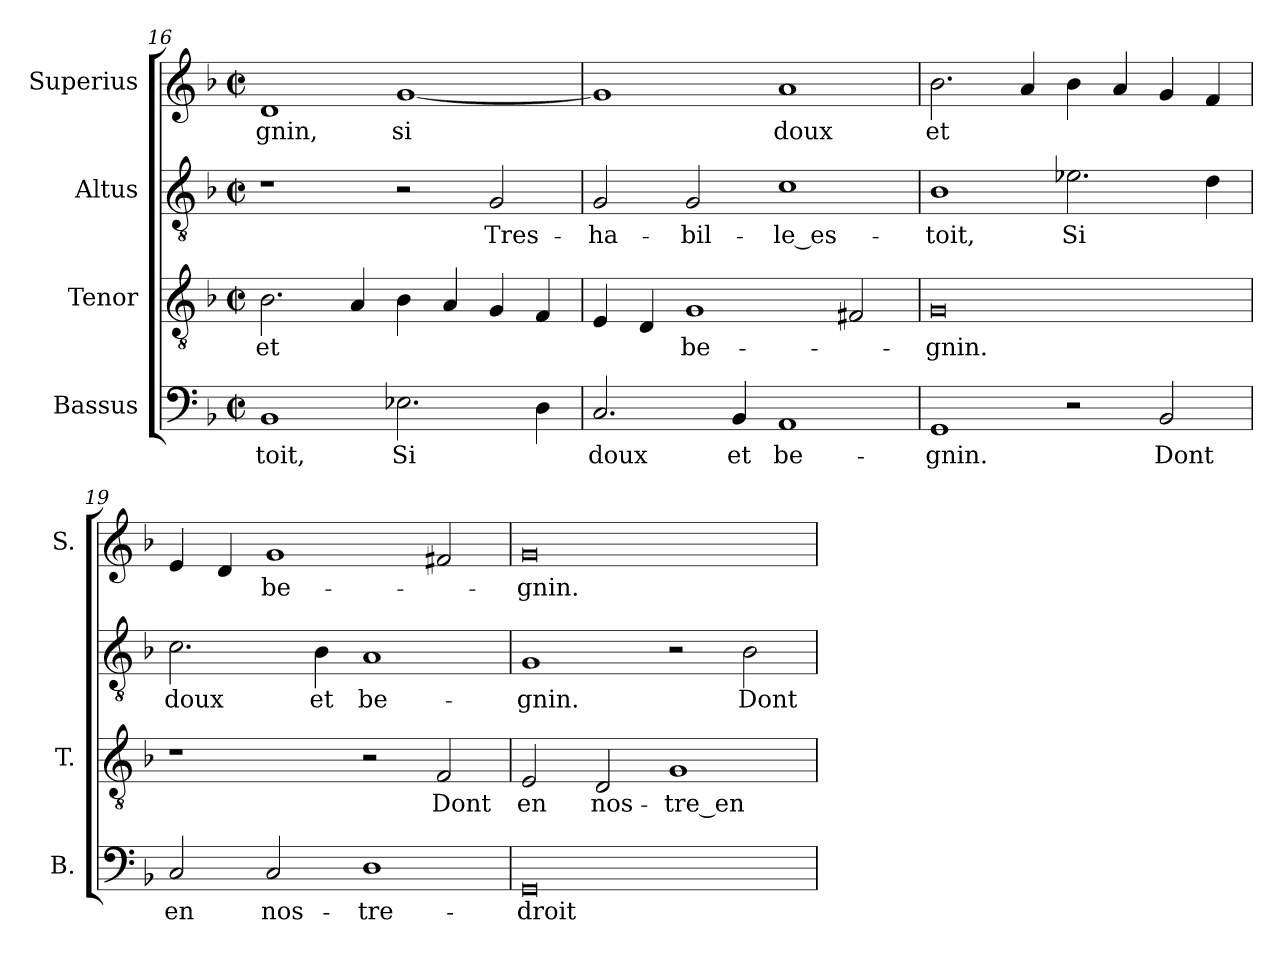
**kern	**text	**kern	**text	**kern	**text	**kern	**text
*part4	*part4	*part3	*part3	*part2	*part2	*part1	*part1
*staff4	*staff4	*staff3	*staff3	*staff2	*staff2	*staff1	*staff1
*I"Bassus	*	*I"Tenor	*	*I"Altus	*	*I"Superius	*
*I'B.	*	*I'T.	*	*	*	*I'S.	*
*clefF4	*	*clefGv2	*	*clefGv2	*	*clefG2	*
*	*	*ITrd7c12	*	*ITrd7c12	*	*	*
*k[b-]	*	*k[b-]	*	*k[b-]	*	*k[b-]	*
*F:	*	*F:	*	*F:	*	*F:	*
*M2/2	*	*M2/2	*	*M2/2	*	*M2/2	*
*met(c|)	*	*met(c|)	*	*met(c|)	*	*met(c|)	*
=16	=16	=16	=16	=16	=16	=16	=16
!	!LO:LY:b:color=#000000	!	!	!	!	!	!
!	!	!	!LO:LY:b:color=#000000	!	!	!	!
!	!	!	!	!	!	!	!LO:LY:b:color=#000000
1BB-i	-toit,	2.BB-i\	et	1r	.	1di	-gnin,
.	.	4AAi/	.	.	.	.	.
!	!LO:LY:b:color=#000000	!	!	!	!	!	!
!	!	!	!	!	!	!	!LO:LY:b:color=#000000
2.E-Xi\	Si	4BB-i\	.	2r	.	[<1gi	si
.	.	4AAi/	.	.	.	.	.
!	!	!	!	!	!LO:LY:b:color=#000000	!	!
.	.	4GGi/	.	2GGi/	Tres-	.	.
4Di\	.	4FFi/	.	.	.	.	.
!!LO:PB:g=z
=17	=17	=17	=17	=17	=17	=17	=17
!	!LO:LY:b:color=#000000	!	!	!	!	!	!
!	!	!	!	!	!LO:LY:b:color=#000000	!	!
2.Ci/	doux	4EEi/	.	2GGi/	-ha-	1gi]	.
.	.	4DDi/	.	.	.	.	.
!	!	!	!LO:LY:b:color=#000000	!	!	!	!
!	!	!	!	!	!LO:LY:b:color=#000000	!	!
.	.	1GGi	be-	2GGi/	-bil-	.	.
!	!LO:LY:b:color=#000000	!	!	!	!	!	!
4BB-i/	et	.	.	.	.	.	.
!	!LO:LY:b:color=#000000	!	!	!	!	!	!
!	!	!	!	!	!LO:LY:b:color=#000000	!	!
!	!	!	!	!	!	!	!LO:LY:b:color=#000000
1AAi	be-	.	.	1Ci	-le_es-	1ai	doux
.	.	2FF#Xi/	.	.	.	.	.
=18	=18	=18	=18	=18	=18	=18	=18
!	!LO:LY:b:color=#000000	!	!	!	!	!	!
!	!	!	!LO:LY:b:color=#000000	!	!	!	!
!	!	!	!	!	!LO:LY:b:color=#000000	!	!
!	!	!	!	!	!	!	!LO:LY:b:color=#000000
1GGi	-gnin.	0GGi	-gnin.	1BB-i	-toit,	2.b-i\	et
.	.	.	.	.	.	4ai/	.
!	!	!	!	!	!LO:LY:b:color=#000000	!	!
2r	.	.	.	2.E-Xi\	Si	4b-i\	.
.	.	.	.	.	.	4ai/	.
!	!LO:LY:b:color=#000000	!	!	!	!	!	!
2BB-i/	Dont	.	.	.	.	4gi/	.
.	.	.	.	4Di\	.	4fi/	.
=19	=19	=19	=19	=19	=19	=19	=19
!	!LO:LY:b:color=#000000	!	!	!	!	!	!
!	!	!	!	!	!LO:LY:b:color=#000000	!	!
2Ci/	en	1r	.	2.Ci\	doux	4ei/	.
.	.	.	.	.	.	4di/	.
!	!LO:LY:b:color=#000000	!	!	!	!	!	!
!	!	!	!	!	!	!	!LO:LY:b:color=#000000
2Ci/	nos-	.	.	.	.	1gi	be-
!	!	!	!	!	!LO:LY:b:color=#000000	!	!
.	.	.	.	4BB-i\	et	.	.
!	!LO:LY:b:color=#000000	!	!	!	!	!	!
!	!	!	!	!	!LO:LY:b:color=#000000	!	!
1Di	-tre-	2r	.	1AAi	be-	.	.
!	!	!	!LO:LY:b:color=#000000	!	!	!	!
.	.	2FFi/	Dont	.	.	2f#Xi/	.
=20	=20	=20	=20	=20	=20	=20	=20
!	!LO:LY:b:color=#000000	!	!	!	!	!	!
!	!	!	!LO:LY:b:color=#000000	!	!	!	!
!	!	!	!	!	!LO:LY:b:color=#000000	!	!
!	!	!	!	!	!	!	!LO:LY:b:color=#000000
0GGi	-droit	2EEi/	en	1GGi	-gnin.	0gi	-gnin.
!	!	!	!LO:LY:b:color=#000000	!	!	!	!
.	.	2DDi/	nos-	.	.	.	.
!	!	!	!LO:LY:b:color=#000000	!	!	!	!
.	.	1GGi	-tre_en-	2r	.	.	.
!	!	!	!	!	!LO:LY:b:color=#000000	!	!
.	.	.	.	2BB-i\	Dont	.	.
=	=	=	=	=	=	=	=
*-	*-	*-	*-	*-	*-	*-	*-
